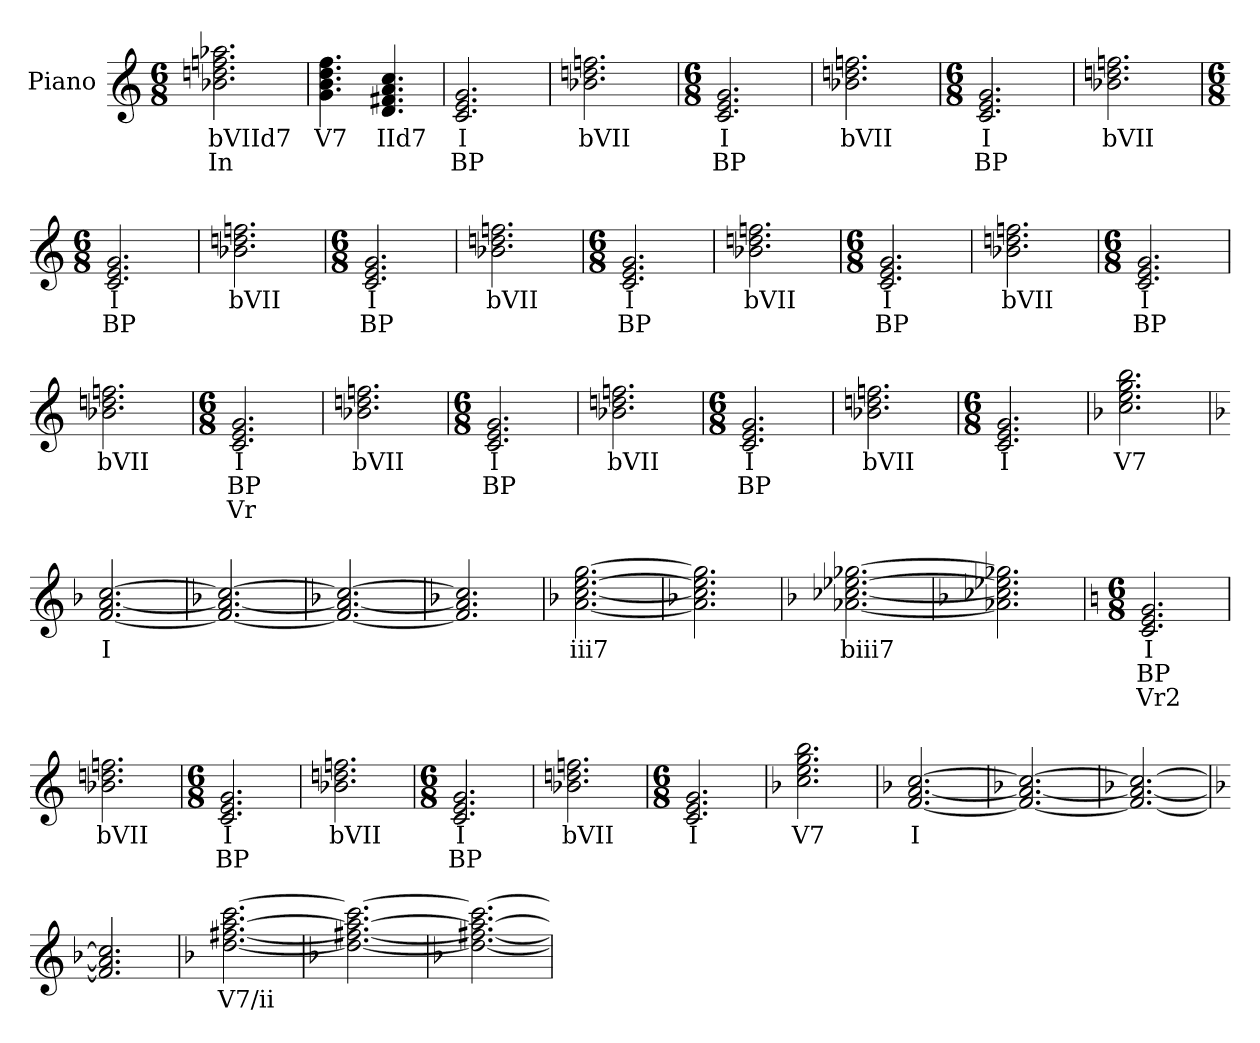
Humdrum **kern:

**kern	**text	**text	**text
*part1	*part1	*part1	*part1
*staff1	*staff1	*staff1	*staff1
*I"Piano	*	*	*
*I'Pno	*	*	*
*k[]	*	*	*
*C:	*	*	*
*M6/8	*	*	*
=	=	=	=
2.b-X 2.ddn 2.ffn 2.aa-X	bVIId7	In	.
=	=	=	=
*k[]	*	*	*
*C:	*	*	*
4.g 4.b 4.dd 4.ff	V7	.	.
4.d 4.f#X 4.a 4.cc	IId7	.	.
=	=	=	=
*k[]	*	*	*
*C:	*	*	*
2.c 2.e 2.g	I	BP	.
=	=	=	=
*k[]	*	*	*
*C:	*	*	*
2.b-X 2.ddn 2.ffn	bVII	.	.
=	=	=	=
*k[]	*	*	*
*C:	*	*	*
*M6/8	*	*	*
2.c 2.e 2.g	I	BP	.
=	=	=	=
*k[]	*	*	*
*C:	*	*	*
2.b-X 2.ddn 2.ffn	bVII	.	.
=	=	=	=
*k[]	*	*	*
*C:	*	*	*
*M6/8	*	*	*
2.c 2.e 2.g	I	BP	.
=	=	=	=
*k[]	*	*	*
*C:	*	*	*
2.b-X 2.ddn 2.ffn	bVII	.	.
=	=	=	=
*k[]	*	*	*
*C:	*	*	*
*M6/8	*	*	*
2.c 2.e 2.g	I	BP	.
=	=	=	=
*k[]	*	*	*
*C:	*	*	*
2.b-X 2.ddn 2.ffn	bVII	.	.
=	=	=	=
*k[]	*	*	*
*C:	*	*	*
*M6/8	*	*	*
2.c 2.e 2.g	I	BP	.
=	=	=	=
*k[]	*	*	*
*C:	*	*	*
2.b-X 2.ddn 2.ffn	bVII	.	.
=	=	=	=
*k[]	*	*	*
*C:	*	*	*
*M6/8	*	*	*
2.c 2.e 2.g	I	BP	.
=	=	=	=
*k[]	*	*	*
*C:	*	*	*
2.b-X 2.ddn 2.ffn	bVII	.	.
=	=	=	=
*k[]	*	*	*
*C:	*	*	*
*M6/8	*	*	*
2.c 2.e 2.g	I	BP	.
=	=	=	=
*k[]	*	*	*
*C:	*	*	*
2.b-X 2.ddn 2.ffn	bVII	.	.
=	=	=	=
*k[]	*	*	*
*C:	*	*	*
*M6/8	*	*	*
2.c 2.e 2.g	I	BP	.
=	=	=	=
*k[]	*	*	*
*C:	*	*	*
2.b-X 2.ddn 2.ffn	bVII	.	.
=	=	=	=
*k[]	*	*	*
*C:	*	*	*
*M6/8	*	*	*
2.c 2.e 2.g	I	BP	Vr
=	=	=	=
*k[]	*	*	*
*C:	*	*	*
2.b-X 2.ddn 2.ffn	bVII	.	.
=	=	=	=
*k[]	*	*	*
*C:	*	*	*
*M6/8	*	*	*
2.c 2.e 2.g	I	BP	.
=	=	=	=
*k[]	*	*	*
*C:	*	*	*
2.b-X 2.ddn 2.ffn	bVII	.	.
=	=	=	=
*k[]	*	*	*
*C:	*	*	*
*M6/8	*	*	*
2.c 2.e 2.g	I	BP	.
=	=	=	=
*k[]	*	*	*
*C:	*	*	*
2.b-X 2.ddn 2.ffn	bVII	.	.
=	=	=	=
*k[]	*	*	*
*C:	*	*	*
*M6/8	*	*	*
2.c 2.e 2.g	I	.	.
=	=	=	=
*k[b-]	*	*	*
*F:	*	*	*
2.cc 2.ee 2.gg 2.bb-	V7	.	.
=	=	=	=
*k[b-]	*	*	*
*F:	*	*	*
[2.f [2.a [2.cc	I	.	.
=	=	=	=
*k[b-]	*	*	*
*F:	*	*	*
2.f_ 2.a_ 2.cc_	.	.	.
=	=	=	=
*k[b-]	*	*	*
*F:	*	*	*
2.f_ 2.a_ 2.cc_	.	.	.
=	=	=	=
*k[b-]	*	*	*
*F:	*	*	*
2.f] 2.a] 2.cc]	.	.	.
=	=	=	=
*k[b-]	*	*	*
*F:	*	*	*
[2.a [2.cc [2.ee [2.gg	iii7	.	.
=	=	=	=
*k[b-]	*	*	*
*F:	*	*	*
2.a] 2.cc] 2.ee] 2.gg]	.	.	.
=	=	=	=
*k[b-]	*	*	*
*F:	*	*	*
[2.a-X [2.cc-X [2.ee-X [2.gg-X	biii7	.	.
=	=	=	=
*k[b-]	*	*	*
*F:	*	*	*
2.a-X] 2.cc-X] 2.ee-X] 2.gg-X]	.	.	.
=	=	=	=
*k[]	*	*	*
*C:	*	*	*
*M6/8	*	*	*
2.c 2.e 2.g	I	BP	Vr2
=	=	=	=
*k[]	*	*	*
*C:	*	*	*
2.b-X 2.ddn 2.ffn	bVII	.	.
=	=	=	=
*k[]	*	*	*
*C:	*	*	*
*M6/8	*	*	*
2.c 2.e 2.g	I	BP	.
=	=	=	=
*k[]	*	*	*
*C:	*	*	*
2.b-X 2.ddn 2.ffn	bVII	.	.
=	=	=	=
*k[]	*	*	*
*C:	*	*	*
*M6/8	*	*	*
2.c 2.e 2.g	I	BP	.
=	=	=	=
*k[]	*	*	*
*C:	*	*	*
2.b-X 2.ddn 2.ffn	bVII	.	.
=	=	=	=
*k[]	*	*	*
*C:	*	*	*
*M6/8	*	*	*
2.c 2.e 2.g	I	.	.
=	=	=	=
*k[b-]	*	*	*
*F:	*	*	*
2.cc 2.ee 2.gg 2.bb-	V7	.	.
=	=	=	=
*k[b-]	*	*	*
*F:	*	*	*
[2.f [2.a [2.cc	I	.	.
=	=	=	=
*k[b-]	*	*	*
*F:	*	*	*
2.f_ 2.a_ 2.cc_	.	.	.
=	=	=	=
*k[b-]	*	*	*
*F:	*	*	*
2.f_ 2.a_ 2.cc_	.	.	.
=	=	=	=
*k[b-]	*	*	*
*F:	*	*	*
2.f] 2.a] 2.cc]	.	.	.
=	=	=	=
*k[b-]	*	*	*
*F:	*	*	*
[2.dd [2.ff#X [2.aa [2.ccc	V7/ii	.	.
=	=	=	=
*k[b-]	*	*	*
*F:	*	*	*
2.dd_ 2.ff#X_ 2.aa_ 2.ccc_	.	.	.
=	=	=	=
*k[b-]	*	*	*
*F:	*	*	*
2.dd_ 2.ff#X_ 2.aa_ 2.ccc_	.	.	.
=	=	=	=
*-	*-	*-	*-
